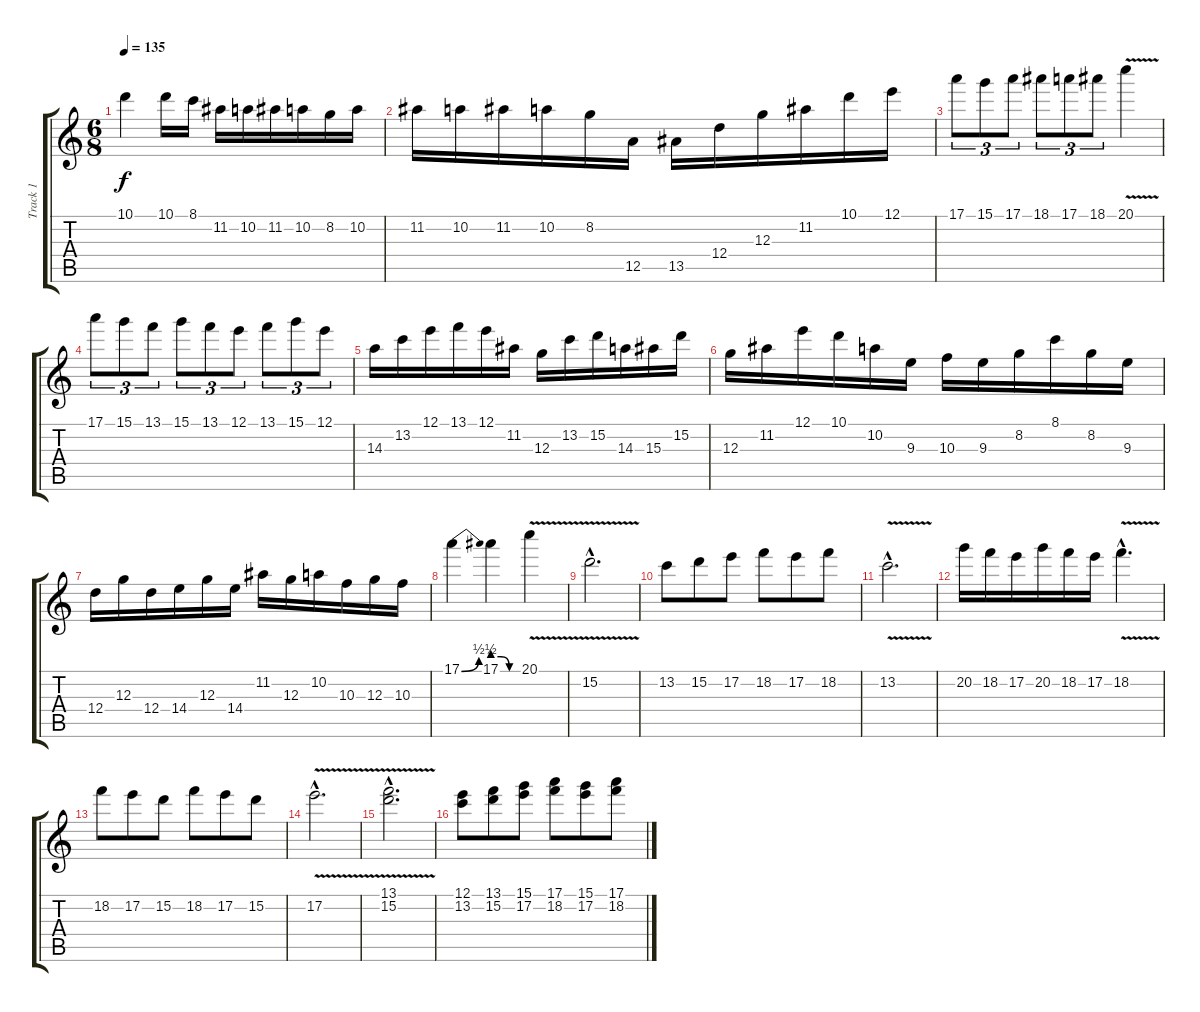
\track ("Track 1" "Track 1") {instrument distortionguitar}
\staff {score tabs}
\tuning (E4 B3 G3 D3 A2 E2) {hide}
\ts (6 8)
\tempo 135
\clef g2
\ks c
10.1.4{dy f} 10.1.16 8.1.16 11.2.16 10.2.16 11.2.16 10.2.16 8.2.16 10.2.16 |
11.2.16 10.2.16 11.2.16 10.2.16 8.2.16 12.5.16 13.5.16 12.4.16 12.3.16 11.2.16 10.1.16 12.1.16 |
17.1.8{tu (3 2)} 15.1.8{tu (3 2)} 17.1.8{tu (3 2)} 18.1.8{tu (3 2)} 17.1.8{tu (3 2)} 18.1.8{tu (3 2)} 20.1{v}.4 |
17.1.8{tu (3 2)} 15.1.8{tu (3 2)} 13.1.8{tu (3 2)} 15.1.8{tu (3 2)} 13.1.8{tu (3 2)} 12.1.8{tu (3 2)} 13.1.8{tu (3 2)} 15.1.8{tu (3 2)} 12.1.8{tu (3 2)} |
14.3.16 13.2.16 12.1.16 13.1.16 12.1.16 11.2.16 12.3.16 13.2.16 15.2.16 14.3.16 15.3.16 15.2.16 |
12.3.16 11.2.16 12.1.16 10.1.16 10.2.16 9.3.16 10.3.16 9.3.16 8.2.16 8.1.16 8.2.16 9.3.16 |
12.4.16 12.3.16 12.4.16 14.4.16 12.3.16 14.4.16 11.2.16 12.3.16 10.2.16 10.3.16 12.3.16 10.3.16 |
17.1{be (bend 0 0 60 2)}.4 17.1{be (custom 0 2 20 2 40 0 60 0)}.4 20.1{v}.4 |
15.2{v hac}.2{d} |
13.2.8 15.2.8 17.2.8 18.2.8 17.2.8 18.2.8 |
13.2{v hac}.2{d} |
20.2.16 18.2.16 17.2.16 20.2.16 18.2.16 17.2.16 18.2{v hac}.4{d} |
18.2.8 17.2.8 15.2.8 18.2.8 17.2.8 15.2.8 |
17.2{v hac}.2{d} |
(13.1{v hac} 15.2{v hac}).2{d} |
(12.1 13.2).8 (13.1 15.2).8 (15.1 17.2).8 (17.1 18.2).8 (15.1 17.2).8 (17.1 18.2).8
